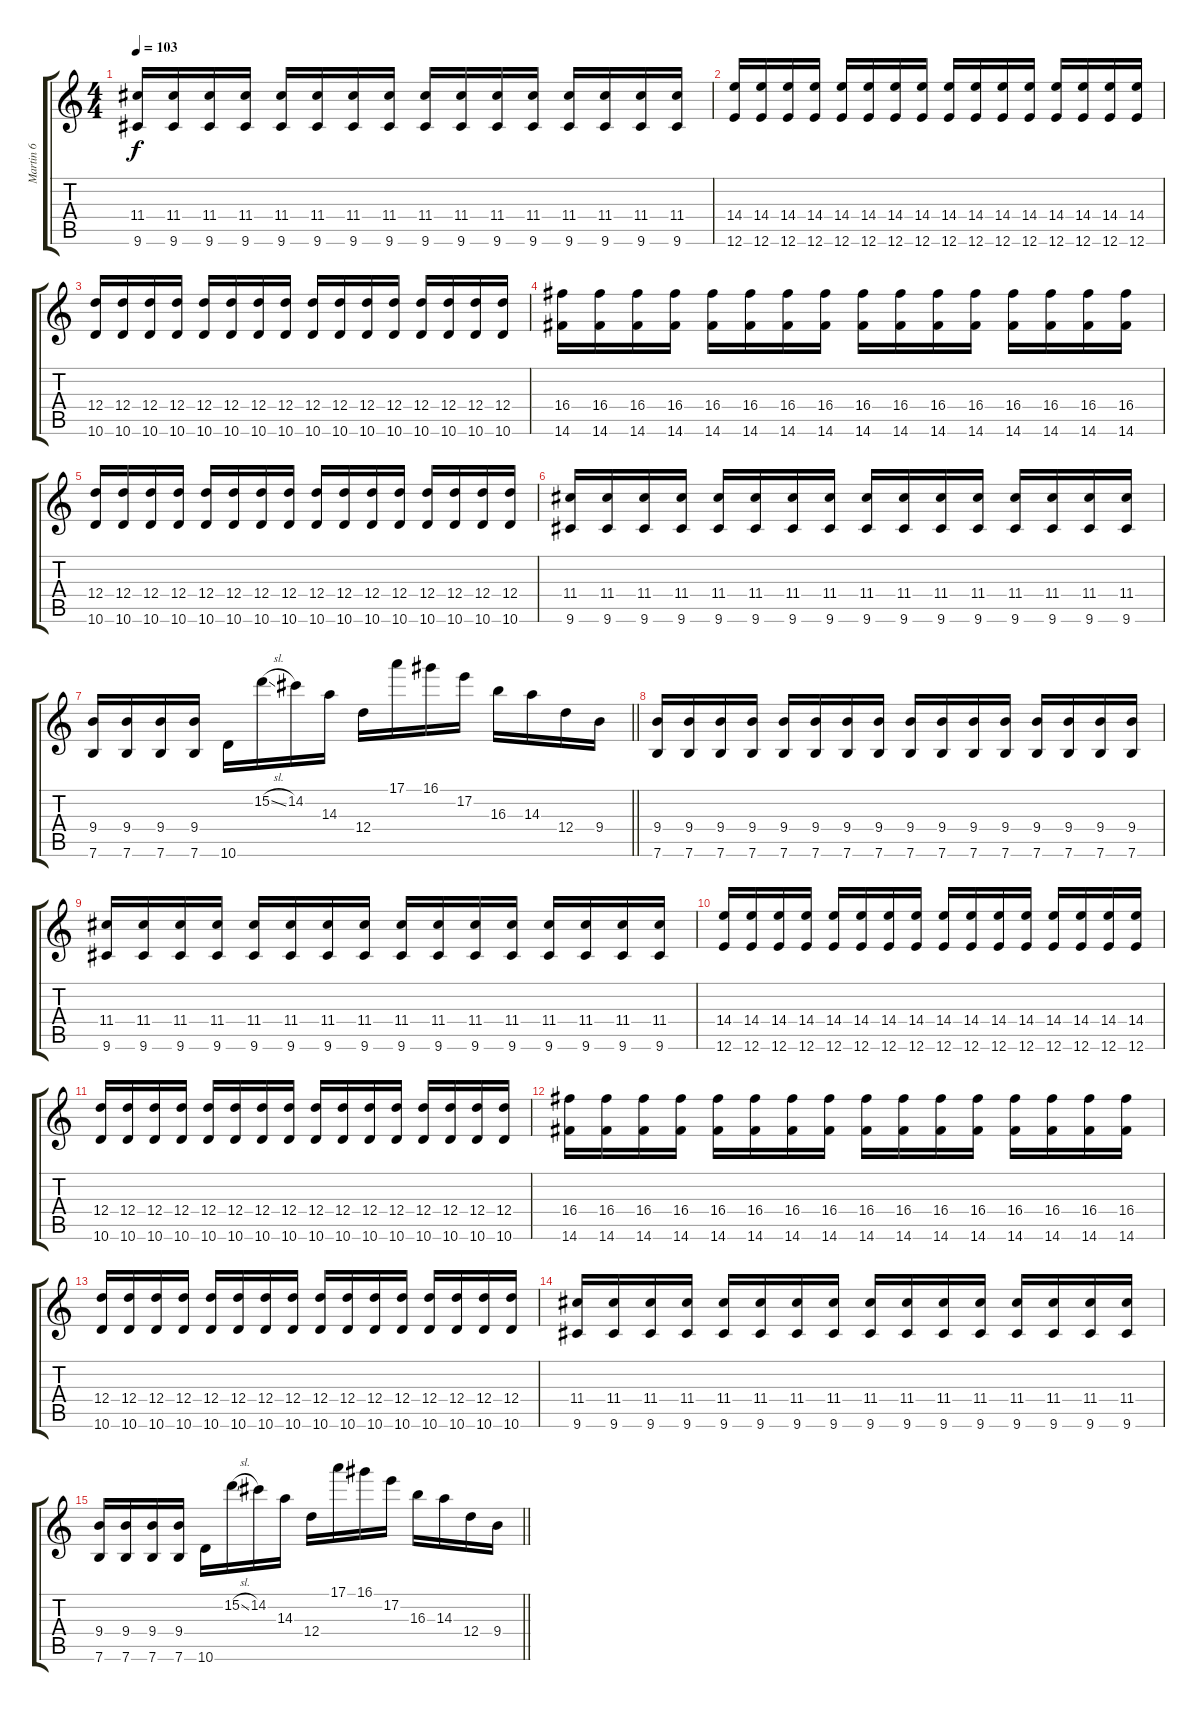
\track ("Martin 6" "Martin 6") {instrument distortionguitar}
\staff {score tabs}
\tuning (E4 B3 G3 D3 A2 E2) {hide}
\ts (4 4)
\tempo 103
\clef g2
\ks c
(11.4 9.6).16{dy f} (11.4 9.6).16 (11.4 9.6).16 (11.4 9.6).16 (11.4 9.6).16 (11.4 9.6).16 (11.4 9.6).16 (11.4 9.6).16 (11.4 9.6).16 (11.4 9.6).16 (11.4 9.6).16 (11.4 9.6).16 (11.4 9.6).16 (11.4 9.6).16 (11.4 9.6).16 (11.4 9.6).16 |
(14.4 12.6).16 (14.4 12.6).16 (14.4 12.6).16 (14.4 12.6).16 (14.4 12.6).16 (14.4 12.6).16 (14.4 12.6).16 (14.4 12.6).16 (14.4 12.6).16 (14.4 12.6).16 (14.4 12.6).16 (14.4 12.6).16 (14.4 12.6).16 (14.4 12.6).16 (14.4 12.6).16 (14.4 12.6).16 |
(12.4 10.6).16 (12.4 10.6).16 (12.4 10.6).16 (12.4 10.6).16 (12.4 10.6).16 (12.4 10.6).16 (12.4 10.6).16 (12.4 10.6).16 (12.4 10.6).16 (12.4 10.6).16 (12.4 10.6).16 (12.4 10.6).16 (12.4 10.6).16 (12.4 10.6).16 (12.4 10.6).16 (12.4 10.6).16 |
(16.4 14.6).16 (16.4 14.6).16 (16.4 14.6).16 (16.4 14.6).16 (16.4 14.6).16 (16.4 14.6).16 (16.4 14.6).16 (16.4 14.6).16 (16.4 14.6).16 (16.4 14.6).16 (16.4 14.6).16 (16.4 14.6).16 (16.4 14.6).16 (16.4 14.6).16 (16.4 14.6).16 (16.4 14.6).16 |
(12.4 10.6).16 (12.4 10.6).16 (12.4 10.6).16 (12.4 10.6).16 (12.4 10.6).16 (12.4 10.6).16 (12.4 10.6).16 (12.4 10.6).16 (12.4 10.6).16 (12.4 10.6).16 (12.4 10.6).16 (12.4 10.6).16 (12.4 10.6).16 (12.4 10.6).16 (12.4 10.6).16 (12.4 10.6).16 |
(11.4 9.6).16 (11.4 9.6).16 (11.4 9.6).16 (11.4 9.6).16 (11.4 9.6).16 (11.4 9.6).16 (11.4 9.6).16 (11.4 9.6).16 (11.4 9.6).16 (11.4 9.6).16 (11.4 9.6).16 (11.4 9.6).16 (11.4 9.6).16 (11.4 9.6).16 (11.4 9.6).16 (11.4 9.6).16 |
\barLineRight lightlight
(9.4 7.6).16 (9.4 7.6).16 (9.4 7.6).16 (9.4 7.6).16 10.6.16 15.2{sl}.16 14.2.16 14.3.16 12.4.16 17.1.16 16.1.16 17.2.16 16.3.16 14.3.16 12.4.16 9.4.16 |
(9.4 7.6).16 (9.4 7.6).16 (9.4 7.6).16 (9.4 7.6).16 (9.4 7.6).16 (9.4 7.6).16 (9.4 7.6).16 (9.4 7.6).16 (9.4 7.6).16 (9.4 7.6).16 (9.4 7.6).16 (9.4 7.6).16 (9.4 7.6).16 (9.4 7.6).16 (9.4 7.6).16 (9.4 7.6).16 |
(11.4 9.6).16 (11.4 9.6).16 (11.4 9.6).16 (11.4 9.6).16 (11.4 9.6).16 (11.4 9.6).16 (11.4 9.6).16 (11.4 9.6).16 (11.4 9.6).16 (11.4 9.6).16 (11.4 9.6).16 (11.4 9.6).16 (11.4 9.6).16 (11.4 9.6).16 (11.4 9.6).16 (11.4 9.6).16 |
(14.4 12.6).16 (14.4 12.6).16 (14.4 12.6).16 (14.4 12.6).16 (14.4 12.6).16 (14.4 12.6).16 (14.4 12.6).16 (14.4 12.6).16 (14.4 12.6).16 (14.4 12.6).16 (14.4 12.6).16 (14.4 12.6).16 (14.4 12.6).16 (14.4 12.6).16 (14.4 12.6).16 (14.4 12.6).16 |
(12.4 10.6).16 (12.4 10.6).16 (12.4 10.6).16 (12.4 10.6).16 (12.4 10.6).16 (12.4 10.6).16 (12.4 10.6).16 (12.4 10.6).16 (12.4 10.6).16 (12.4 10.6).16 (12.4 10.6).16 (12.4 10.6).16 (12.4 10.6).16 (12.4 10.6).16 (12.4 10.6).16 (12.4 10.6).16 |
(16.4 14.6).16 (16.4 14.6).16 (16.4 14.6).16 (16.4 14.6).16 (16.4 14.6).16 (16.4 14.6).16 (16.4 14.6).16 (16.4 14.6).16 (16.4 14.6).16 (16.4 14.6).16 (16.4 14.6).16 (16.4 14.6).16 (16.4 14.6).16 (16.4 14.6).16 (16.4 14.6).16 (16.4 14.6).16 |
(12.4 10.6).16 (12.4 10.6).16 (12.4 10.6).16 (12.4 10.6).16 (12.4 10.6).16 (12.4 10.6).16 (12.4 10.6).16 (12.4 10.6).16 (12.4 10.6).16 (12.4 10.6).16 (12.4 10.6).16 (12.4 10.6).16 (12.4 10.6).16 (12.4 10.6).16 (12.4 10.6).16 (12.4 10.6).16 |
(11.4 9.6).16 (11.4 9.6).16 (11.4 9.6).16 (11.4 9.6).16 (11.4 9.6).16 (11.4 9.6).16 (11.4 9.6).16 (11.4 9.6).16 (11.4 9.6).16 (11.4 9.6).16 (11.4 9.6).16 (11.4 9.6).16 (11.4 9.6).16 (11.4 9.6).16 (11.4 9.6).16 (11.4 9.6).16 |
\barLineRight lightlight
(9.4 7.6).16 (9.4 7.6).16 (9.4 7.6).16 (9.4 7.6).16 10.6.16 15.2{sl}.16 14.2.16 14.3.16 12.4.16 17.1.16 16.1.16 17.2.16 16.3.16 14.3.16 12.4.16 9.4.16
